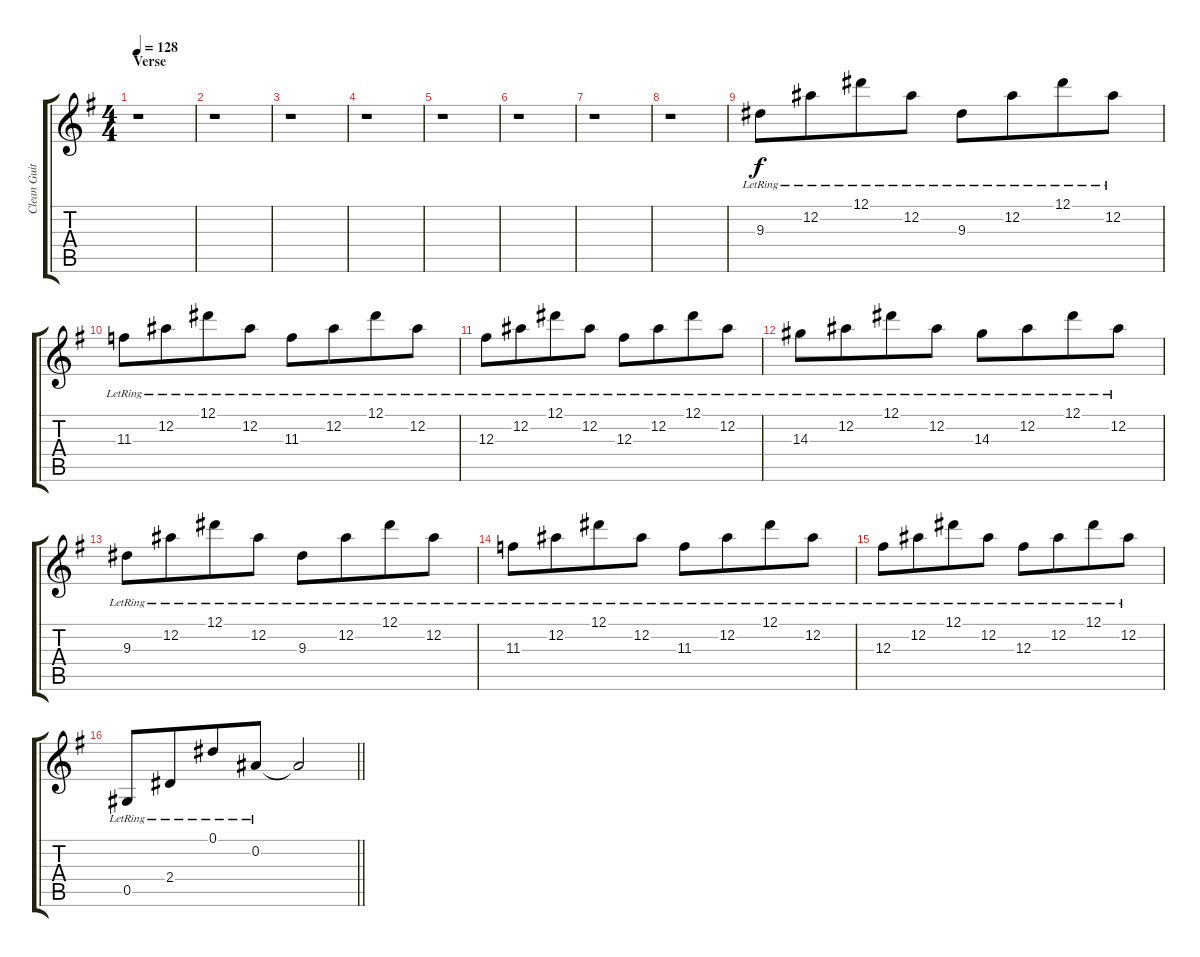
\track ("Clean Guitar" "Clean Guit") {instrument electricguitarclean}
\staff {score tabs}
\tuning (Eb4 Bb3 Gb3 Db3 Ab2 Eb2) {hide}
\ts (4 4)
\section ("" "Verse")
\tempo 128
\clef g2
\ks eminor
r.1{dy f} |
r.1 |
r.1 |
r.1 |
r.1 |
r.1 |
r.1 |
r.1 |
9.3{lr}.8 12.2{lr}.8{beam merge} 12.1{lr}.8 12.2{lr}.8 9.3{lr}.8 12.2{lr}.8{beam merge} 12.1{lr}.8 12.2{lr}.8 |
11.3{lr}.8 12.2{lr}.8{beam merge} 12.1{lr}.8 12.2{lr}.8 11.3{lr}.8 12.2{lr}.8{beam merge} 12.1{lr}.8 12.2{lr}.8 |
12.3{lr}.8 12.2{lr}.8{beam merge} 12.1{lr}.8 12.2{lr}.8 12.3{lr}.8 12.2{lr}.8{beam merge} 12.1{lr}.8 12.2{lr}.8 |
14.3{lr}.8 12.2{lr}.8{beam merge} 12.1{lr}.8 12.2{lr}.8 14.3{lr}.8 12.2{lr}.8{beam merge} 12.1{lr}.8 12.2{lr}.8 |
9.3{lr}.8 12.2{lr}.8{beam merge} 12.1{lr}.8 12.2{lr}.8 9.3{lr}.8 12.2{lr}.8{beam merge} 12.1{lr}.8 12.2{lr}.8 |
11.3{lr}.8 12.2{lr}.8{beam merge} 12.1{lr}.8 12.2{lr}.8 11.3{lr}.8 12.2{lr}.8{beam merge} 12.1{lr}.8 12.2{lr}.8 |
12.3{lr}.8 12.2{lr}.8{beam merge} 12.1{lr}.8 12.2{lr}.8 12.3{lr}.8 12.2{lr}.8{beam merge} 12.1{lr}.8 12.2{lr}.8 |
\barLineRight lightlight
0.5{lr}.8 2.4{lr}.8{beam merge} 0.1{lr}.8 0.2{lr}.8 0.2{t}.2
